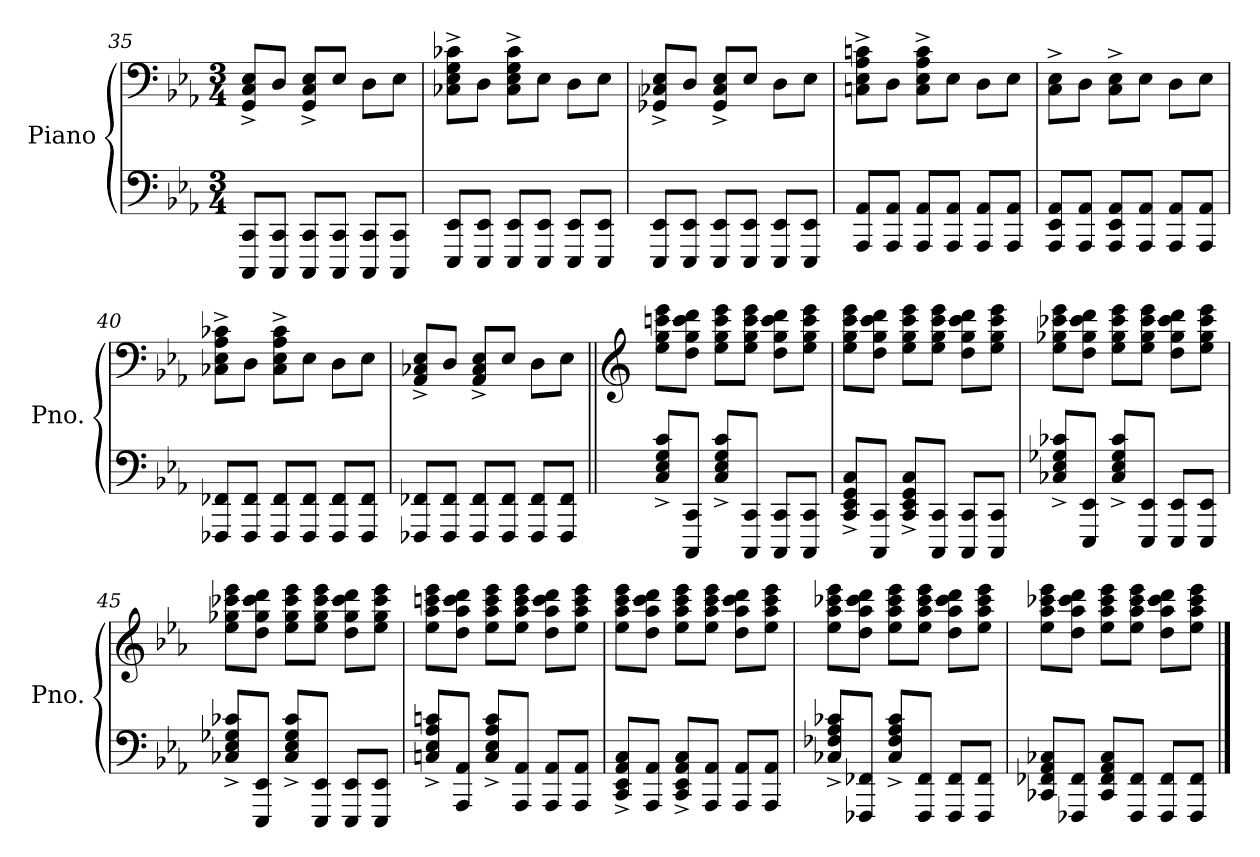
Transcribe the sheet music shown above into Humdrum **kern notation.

**kern	**kern
*part1	*part1
*staff2	*staff1
*I"Piano	*
*I'Pno.	*
!!LO:LB:g=z
*clefF4	*clefF4
*k[b-e-a-]	*k[b-e-a-]
*M3/4	*M3/4
=35	=35
8CCC/ 8CC/L	8GG/^ 8C/^ 8E-/^L
8CCC/ 8CC/J	8D/J
8CCC/ 8CC/L	8GG/^ 8C/^ 8E-/^L
8CCC/ 8CC/J	8E-/J
8CCC/ 8CC/L	8D\L
8CCC/ 8CC/J	8E-\J
=36	=36
8EEE-/ 8EE-/L	8C-X\^ 8E-\^ 8G\^ 8c-X\^L
8EEE-/ 8EE-/J	8D\J
8EEE-/ 8EE-/L	8C-\^ 8E-\^ 8G\^ 8c-\^L
8EEE-/ 8EE-/J	8E-\J
8EEE-/ 8EE-/L	8D\L
8EEE-/ 8EE-/J	8E-\J
=37	=37
8EEE-/ 8EE-/L	8GG-X/^ 8C-X/^ 8E-/^L
8EEE-/ 8EE-/J	8D/J
8EEE-/ 8EE-/L	8GG-/^ 8C-/^ 8E-/^L
8EEE-/ 8EE-/J	8E-/J
8EEE-/ 8EE-/L	8D\L
8EEE-/ 8EE-/J	8E-\J
=38	=38
8AAA-/ 8AA-/L	8Cn\^ 8E-\^ 8A-\^ 8cn\^L
8AAA-/ 8AA-/J	8D\J
8AAA-/ 8AA-/L	8C\^ 8E-\^ 8A-\^ 8c\^L
8AAA-/ 8AA-/J	8E-\J
8AAA-/ 8AA-/L	8D\L
8AAA-/ 8AA-/J	8E-\J
!!LO:LB:g=z
=39	=39
8AAA-/ 8EE-/ 8AA-/L	8C\^ 8E-\^L
8AAA-/ 8AA-/J	8D\J
8AAA-/ 8EE-/ 8AA-/L	8C\^ 8E-\^L
8AAA-/ 8AA-/J	8E-\J
8AAA-/ 8AA-/L	8D\L
8AAA-/ 8AA-/J	8E-\J
=40	=40
8FFF-X/ 8FF-X/L	8C-X\^ 8E-\^ 8A-\^ 8c-X\^L
8FFF-/ 8FF-/J	8D\J
8FFF-/ 8FF-/L	8C-\^ 8E-\^ 8A-\^ 8c-\^L
8FFF-/ 8FF-/J	8E-\J
8FFF-/ 8FF-/L	8D\L
8FFF-/ 8FF-/J	8E-\J
=41	=41
8FFF-X/ 8FF-X/L	8AA-/^ 8C-X/^ 8E-/^L
8FFF-/ 8FF-/J	8D/J
8FFF-/ 8FF-/L	8AA-/^ 8C-/^ 8E-/^L
8FFF-/ 8FF-/J	8E-/J
8FFF-/ 8FF-/L	8D\L
8FFF-/ 8FF-/J	8E-\J
=42||	=42||
*	*clefG2
8C/^ 8E-/^ 8G/^ 8c/^L	8ee-\ 8gg\ 8cccn\ 8eee-\L
8CCC/ 8CC/J	8dd\ 8gg\ 8ccc\ 8ddd\J
8C/^ 8E-/^ 8G/^ 8c/^L	8ee-\ 8gg\ 8ccc\ 8eee-\L
8CCC/ 8CC/J	8ee-\ 8gg\ 8ccc\ 8eee-\J
8CCC/ 8CC/L	8dd\ 8gg\ 8ccc\ 8ddd\L
8CCC/ 8CC/J	8ee-\ 8gg\ 8ccc\ 8eee-\J
!!LO:PB:g=z
=43	=43
8CC/^ 8EE-/^ 8GG/^ 8C/^L	8ee-\ 8gg\ 8ccc\ 8eee-\L
8CCC/ 8CC/J	8dd\ 8gg\ 8ccc\ 8ddd\J
8CC/^ 8EE-/^ 8GG/^ 8C/^L	8ee-\ 8gg\ 8ccc\ 8eee-\L
8CCC/ 8CC/J	8ee-\ 8gg\ 8ccc\ 8eee-\J
8CCC/ 8CC/L	8dd\ 8gg\ 8ccc\ 8ddd\L
8CCC/ 8CC/J	8ee-\ 8gg\ 8ccc\ 8eee-\J
=44	=44
8C-X/^ 8E-/^ 8G-X/^ 8c-X/^L	8ee-\ 8gg-X\ 8ccc-X\ 8eee-\L
8EEE-/ 8EE-/J	8dd\ 8gg-\ 8ccc-\ 8ddd\J
8C-/^ 8E-/^ 8G-/^ 8c-/^L	8ee-\ 8gg-\ 8ccc-\ 8eee-\L
8EEE-/ 8EE-/J	8ee-\ 8gg-\ 8ccc-\ 8eee-\J
8EEE-/ 8EE-/L	8dd\ 8gg-\ 8ccc-\ 8ddd\L
8EEE-/ 8EE-/J	8ee-\ 8gg-\ 8ccc-\ 8eee-\J
=45	=45
8C-X/^ 8E-/^ 8G-X/^ 8c-X/^L	8ee-\ 8gg-X\ 8ccc-X\ 8eee-\L
8EEE-/ 8EE-/J	8dd\ 8gg-\ 8ccc-\ 8ddd\J
8C-/^ 8E-/^ 8G-/^ 8c-/^L	8ee-\ 8gg-\ 8ccc-\ 8eee-\L
8EEE-/ 8EE-/J	8ee-\ 8gg-\ 8ccc-\ 8eee-\J
8EEE-/ 8EE-/L	8dd\ 8gg-\ 8ccc-\ 8ddd\L
8EEE-/ 8EE-/J	8ee-\ 8gg-\ 8ccc-\ 8eee-\J
=46	=46
8Cn/^ 8E-/^ 8A-/^ 8cn/^L	8ee-\ 8aa-\ 8cccn\ 8eee-\L
8AAA-/ 8AA-/J	8dd\ 8aa-\ 8ccc\ 8ddd\J
8C/^ 8E-/^ 8A-/^ 8c/^L	8ee-\ 8aa-\ 8ccc\ 8eee-\L
8AAA-/ 8AA-/J	8ee-\ 8aa-\ 8ccc\ 8eee-\J
8AAA-/ 8AA-/L	8dd\ 8aa-\ 8ccc\ 8ddd\L
8AAA-/ 8AA-/J	8ee-\ 8aa-\ 8ccc\ 8eee-\J
!!LO:LB:g=z
=47	=47
8CC/^ 8EE-/^ 8AA-/^ 8C/^L	8ee-\ 8aa-\ 8ccc\ 8eee-\L
8AAA-/ 8AA-/J	8dd\ 8aa-\ 8ccc\ 8ddd\J
8CC/^ 8EE-/^ 8AA-/^ 8C/^L	8ee-\ 8aa-\ 8ccc\ 8eee-\L
8AAA-/ 8AA-/J	8ee-\ 8aa-\ 8ccc\ 8eee-\J
8AAA-/ 8AA-/L	8dd\ 8aa-\ 8ccc\ 8ddd\L
8AAA-/ 8AA-/J	8ee-\ 8aa-\ 8ccc\ 8eee-\J
=48	=48
8C-X/^ 8F-X/^ 8A-/^ 8c-X/^L	8ee-\ 8aa-\ 8ccc-X\ 8eee-\L
8FFF-X/ 8FF-X/J	8dd\ 8aa-\ 8ccc-\ 8ddd\J
8C-/^ 8F-/^ 8A-/^ 8c-/^L	8ee-\ 8aa-\ 8ccc-\ 8eee-\L
8FFF-/ 8FF-/J	8ee-\ 8aa-\ 8ccc-\ 8eee-\J
8FFF-/ 8FF-/L	8dd\ 8aa-\ 8ccc-\ 8ddd\L
8FFF-/ 8FF-/J	8ee-\ 8aa-\ 8ccc-\ 8eee-\J
=49	=49
8CC-X/ 8FF-X/ 8AA-/ 8C-X/L	8ee-\ 8aa-\ 8ccc-X\ 8eee-\L
8FFF-X/ 8FF-/J	8dd\ 8aa-\ 8ccc-\ 8ddd\J
8CC-/ 8FF-/ 8AA-/ 8C-/L	8ee-\ 8aa-\ 8ccc-\ 8eee-\L
8FFF-/ 8FF-/J	8ee-\ 8aa-\ 8ccc-\ 8eee-\J
8FFF-/ 8FF-/L	8dd\ 8aa-\ 8ccc-\ 8ddd\L
8FFF-/ 8FF-/J	8ee-\ 8aa-\ 8ccc-\ 8eee-\J
==	==
*-	*-
